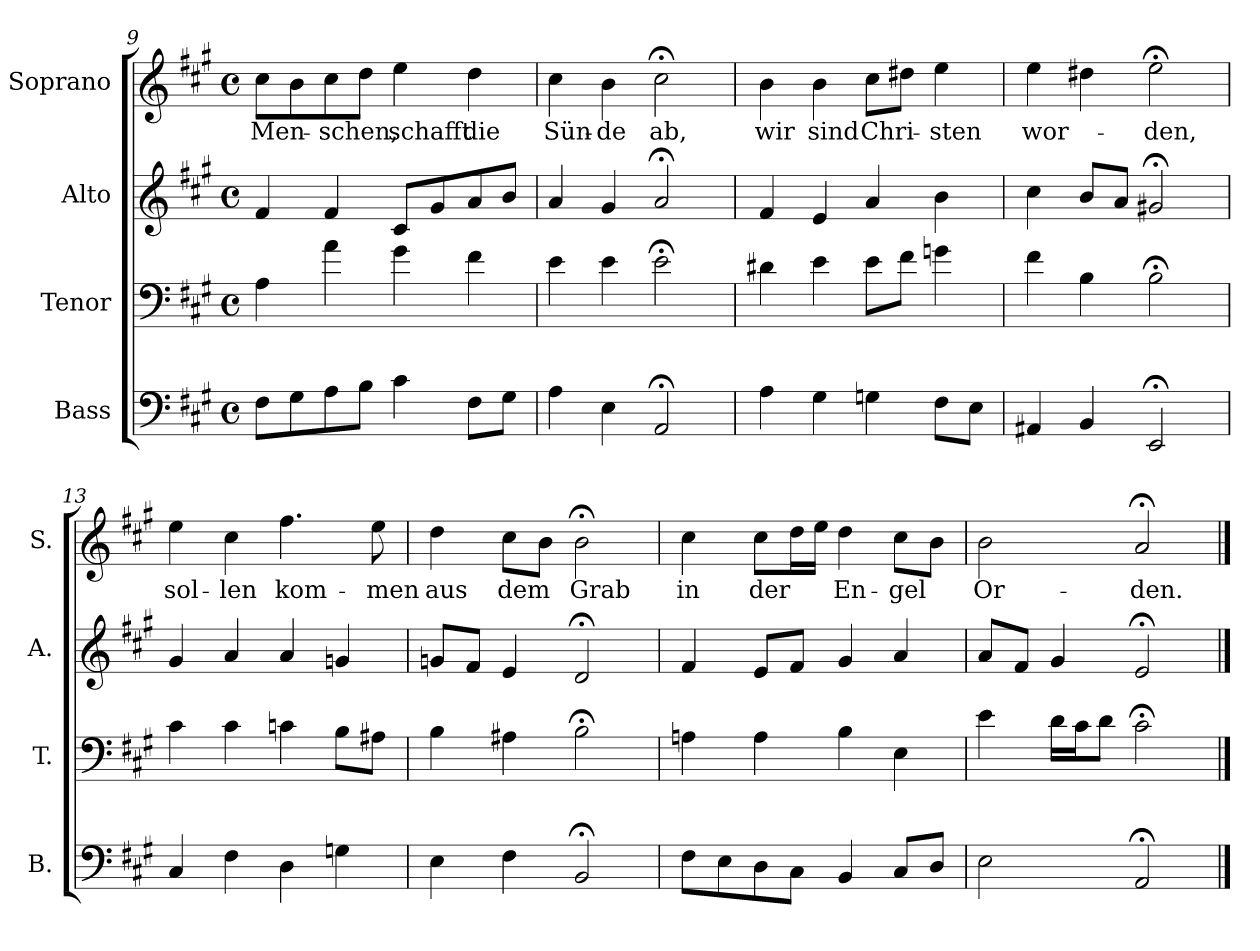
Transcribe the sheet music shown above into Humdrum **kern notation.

**kern	**kern	**kern	**kern	**text
*part4	*part3	*part2	*part1	*part1
*staff4	*staff3	*staff2	*staff1	*staff1
*I"Bass	*I"Tenor	*I"Alto	*I"Soprano	*
*I'B.	*I'T.	*I'A.	*I'S.	*
!!LO:PB:g=z
*clefF4	*clefF4	*clefG2	*clefG2	*
*k[f#c#g#]	*k[f#c#g#]	*k[f#c#g#]	*k[f#c#g#]	*
*A:	*A:	*A:	*A:	*
*M4/4	*M4/4	*M4/4	*M4/4	*
*met(c)	*met(c)	*met(c)	*met(c)	*
=9	=9	=9	=9	=9
!	!	!	!	!LO:LY:b
8F#\L	4A\	4f#/	8cc#\L	Men-
8G#\	.	.	8b\	.
!	!	!	!	!LO:LY:b
8A\	4a\	4f#/	8cc#\	-schen,
8B\J	.	.	8dd\J	.
!	!	!	!	!LO:LY:b
4c#\	4g#\	8c#/L	4ee\	schafft
.	.	8g#/	.	.
!	!	!	!	!LO:LY:b
8F#\L	4f#\	8a/	4dd\	die
8G#\J	.	8b/J	.	.
=10	=10	=10	=10	=10
!	!	!	!	!LO:LY:b
4A\	4e\	4a/	4cc#\	Sün-
!	!	!	!	!LO:LY:b
4E\	4e\	4g#/	4b\	-de
!	!	!	!	!LO:LY:b
2AA;</	2e;<\	2a;</	2cc#;<\	ab,
=11	=11	=11	=11	=11
!	!	!	!	!LO:LY:b
4A\	4d#X\	4f#/	4b\	wir
!	!	!	!	!LO:LY:b
4G#\	4e\	4e/	4b\	sind
!	!	!	!	!LO:LY:b
4Gn\	8e\L	4a/	8cc#\L	Chri-
.	8f#\J	.	8dd#X\J	.
!	!	!	!	!LO:LY:b
8F#\L	4gn\	4b\	4ee\	-sten
8E\J	.	.	.	.
=12	=12	=12	=12	=12
!	!	!	!	!LO:LY:b
4AA#X/	4f#\	4cc#\	4ee\	wor-
4BB/	4B\	8b/L	4dd#X\	.
.	.	8a/J	.	.
!	!	!	!	!LO:LY:b
2EE;</	2B;<\	2g#X;</	2ee;<\	-den,
!!LO:LB:g=z
=13	=13	=13	=13	=13
!	!	!	!	!LO:LY:b
4C#/	4c#\	4g#/	4ee\	sol-
!	!	!	!	!LO:LY:b
4F#\	4c#\	4a/	4cc#\	-len
!	!	!	!	!LO:LY:b
4D\	4cn\	4a/	4.ff#\	kom-
4Gn\	8B\L	4gn/	.	.
!	!	!	!	!LO:LY:b
.	8A#X\J	.	8ee\	-men
=14	=14	=14	=14	=14
!	!	!	!	!LO:LY:b
4E\	4B\	8gn/L	4dd\	aus
.	.	8f#/J	.	.
!	!	!	!	!LO:LY:b
4F#\	4A#X\	4e/	8cc#\L	dem
.	.	.	8b\J	.
!	!	!	!	!LO:LY:b
2BB;</	2B;<\	2d;</	2b;<\	Grab
=15	=15	=15	=15	=15
!	!	!	!	!LO:LY:b
8F#\L	4An\	4f#/	4cc#\	in
8E\	.	.	.	.
!	!	!	!	!LO:LY:b
8D\	4A\	8e/L	8cc#\L	der
8C#\J	.	8f#/J	16dd\L	.
.	.	.	16ee\JJ	.
!	!	!	!	!LO:LY:b
4BB/	4B\	4g#/	4dd\	En-
!	!	!	!	!LO:LY:b
8C#/L	4E\	4a/	8cc#\L	-gel
8D/J	.	.	8b\J	.
=16	=16	=16	=16	=16
!	!	!	!	!LO:LY:b
2E\	4e\	8a/L	2b\	Or-
.	.	8f#/J	.	.
.	16d\LL	4g#/	.	.
.	16c#\J	.	.	.
.	8d\J	.	.	.
!	!	!	!	!LO:LY:b
2AA;</	2c#;<\	2e;</	2a;</	-den.
==	==	==	==	==
*-	*-	*-	*-	*-
